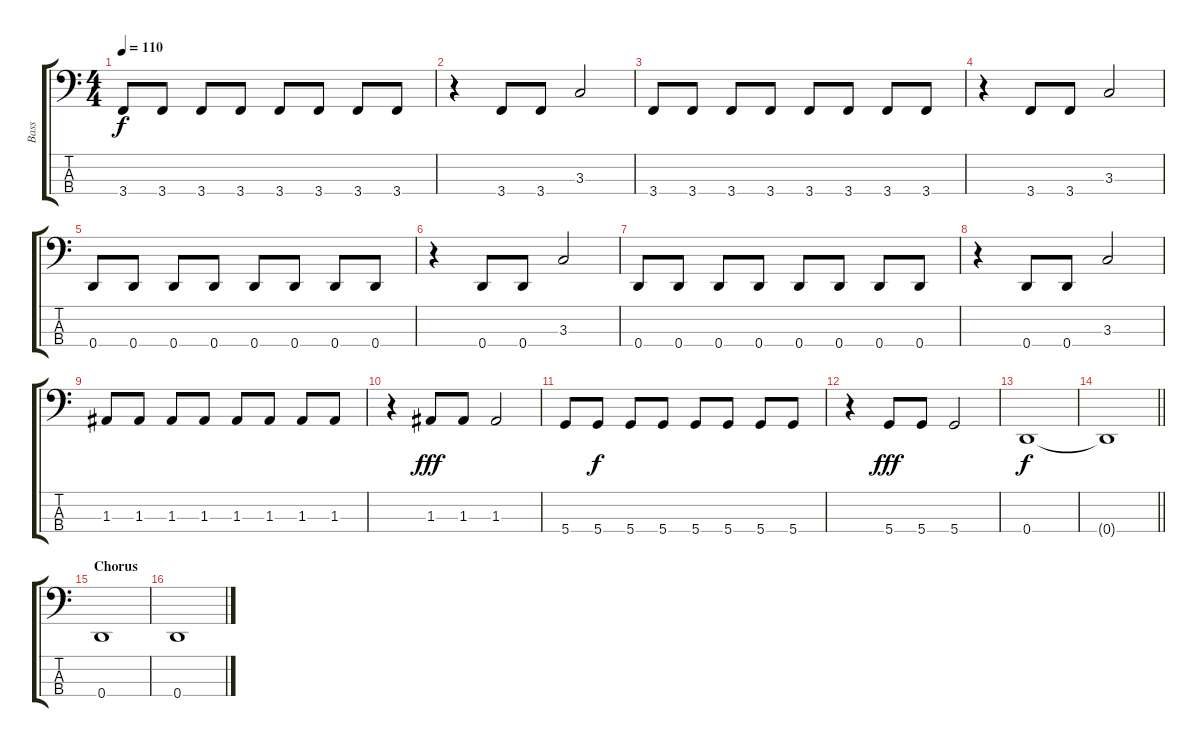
\track ("Bass" "Bass") {instrument electricbassfinger}
\staff {score tabs}
\tuning (G2 D2 A1 D1) {hide}
\ts (4 4)
\tempo 110
\clef f4
\ks c
3.4.8{dy f} 3.4.8 3.4.8 3.4.8 3.4.8 3.4.8 3.4.8 3.4.8 |
r.4 3.4.8 3.4.8 3.3.2 |
3.4.8 3.4.8 3.4.8 3.4.8 3.4.8 3.4.8 3.4.8 3.4.8 |
r.4 3.4.8 3.4.8 3.3.2 |
0.4.8 0.4.8 0.4.8 0.4.8 0.4.8 0.4.8 0.4.8 0.4.8 |
r.4 0.4.8 0.4.8 3.3.2 |
0.4.8 0.4.8 0.4.8 0.4.8 0.4.8 0.4.8 0.4.8 0.4.8 |
r.4 0.4.8 0.4.8 3.3.2 |
1.3.8 1.3.8 1.3.8 1.3.8 1.3.8 1.3.8 1.3.8 1.3.8 |
r.4 1.3.8{dy fff} 1.3.8 1.3.2 |
5.4.8 5.4.8{dy f} 5.4.8 5.4.8 5.4.8 5.4.8 5.4.8 5.4.8 |
r.4 5.4.8{dy fff} 5.4.8 5.4.2 |
0.4.1{dy f} |
\barLineRight lightlight
0.4{t}.1 |
\section ("" "Chorus")
0.4.1 |
0.4.1
